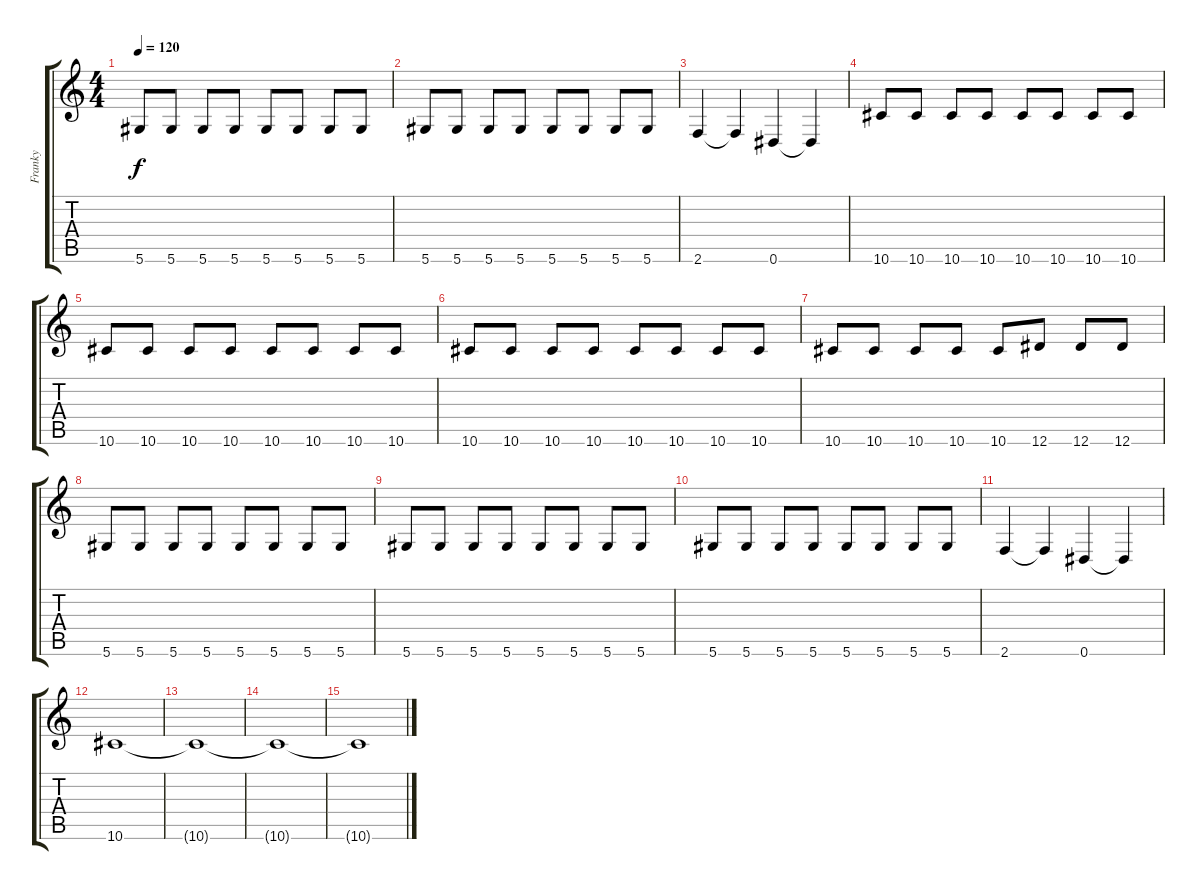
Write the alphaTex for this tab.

\track ("Franky" "Franky") {instrument electricbasspick}
\staff {score tabs}
\tuning (Eb4 Bb3 Gb3 Db3 Ab2 Eb2) {hide}
\ts (4 4)
\tempo 120
\clef g2
\ks c
5.6.8{dy f} 5.6.8 5.6.8 5.6.8 5.6.8 5.6.8 5.6.8 5.6.8 |
5.6.8 5.6.8 5.6.8 5.6.8 5.6.8 5.6.8 5.6.8 5.6.8 |
2.6.4 2.6{t}.4 0.6.4 0.6{t}.4 |
10.6.8 10.6.8 10.6.8 10.6.8 10.6.8 10.6.8 10.6.8 10.6.8 |
10.6.8 10.6.8 10.6.8 10.6.8 10.6.8 10.6.8 10.6.8 10.6.8 |
10.6.8 10.6.8 10.6.8 10.6.8 10.6.8 10.6.8 10.6.8 10.6.8 |
10.6.8 10.6.8 10.6.8 10.6.8 10.6.8 12.6.8 12.6.8 12.6.8 |
5.6.8 5.6.8 5.6.8 5.6.8 5.6.8 5.6.8 5.6.8 5.6.8 |
5.6.8 5.6.8 5.6.8 5.6.8 5.6.8 5.6.8 5.6.8 5.6.8 |
5.6.8 5.6.8 5.6.8 5.6.8 5.6.8 5.6.8 5.6.8 5.6.8 |
2.6.4 2.6{t}.4 0.6.4 0.6{t}.4 |
10.6.1 |
10.6{t}.1 |
10.6{t}.1 |
10.6{t}.1
